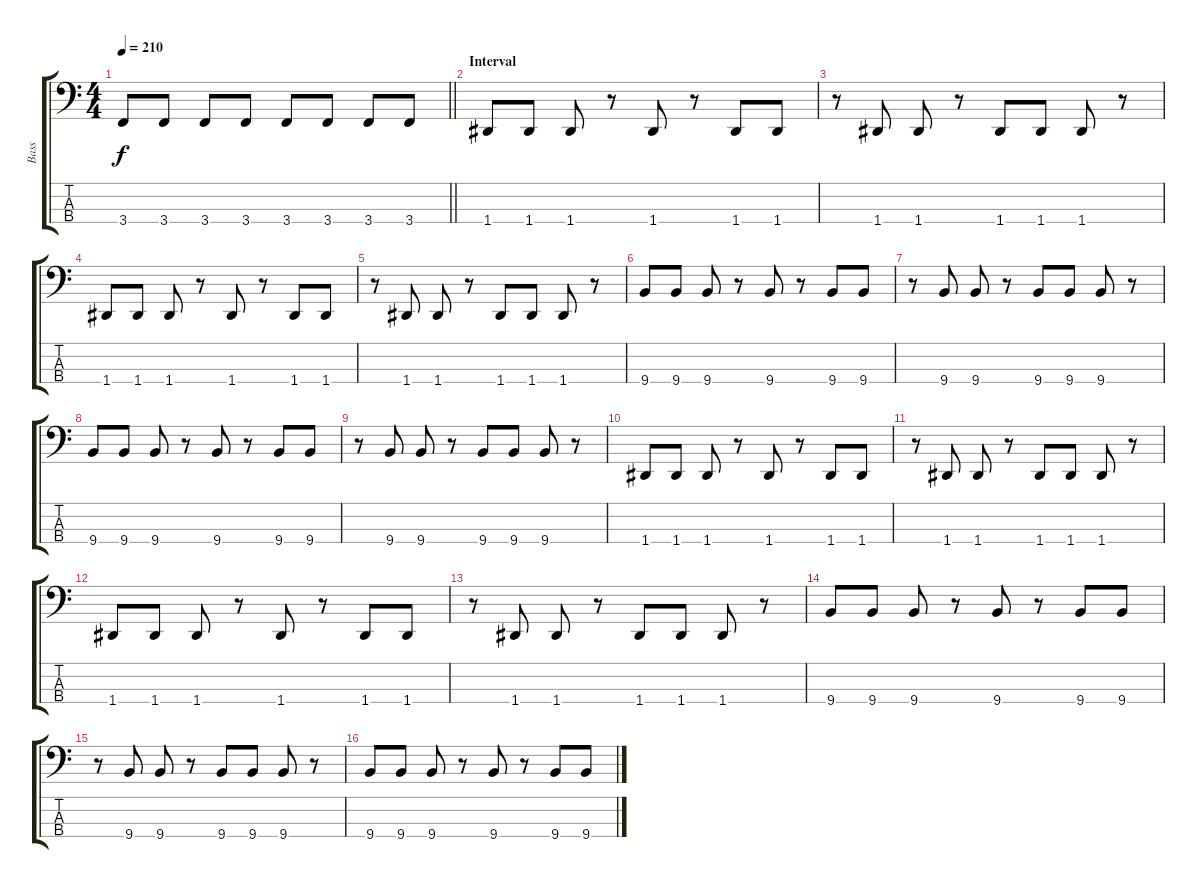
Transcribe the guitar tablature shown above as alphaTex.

\track ("Bass" "Bass") {instrument electricbasspick}
\staff {score tabs}
\tuning (G2 D2 A1 D1) {hide}
\ts (4 4)
\tempo 210
\clef f4
\barLineRight lightlight
\ks c
3.4.8{dy f} 3.4.8 3.4.8 3.4.8 3.4.8 3.4.8 3.4.8 3.4.8 |
\section ("" "Interval")
1.4.8 1.4.8 1.4.8 r.8 1.4.8 r.8 1.4.8 1.4.8 |
r.8 1.4.8 1.4.8 r.8 1.4.8 1.4.8 1.4.8 r.8 |
1.4.8 1.4.8 1.4.8 r.8 1.4.8 r.8 1.4.8 1.4.8 |
r.8 1.4.8 1.4.8 r.8 1.4.8 1.4.8 1.4.8 r.8 |
9.4.8 9.4.8 9.4.8 r.8 9.4.8 r.8 9.4.8 9.4.8 |
r.8 9.4.8 9.4.8 r.8 9.4.8 9.4.8 9.4.8 r.8 |
9.4.8 9.4.8 9.4.8 r.8 9.4.8 r.8 9.4.8 9.4.8 |
r.8 9.4.8 9.4.8 r.8 9.4.8 9.4.8 9.4.8 r.8 |
1.4.8 1.4.8 1.4.8 r.8 1.4.8 r.8 1.4.8 1.4.8 |
r.8 1.4.8 1.4.8 r.8 1.4.8 1.4.8 1.4.8 r.8 |
1.4.8 1.4.8 1.4.8 r.8 1.4.8 r.8 1.4.8 1.4.8 |
r.8 1.4.8 1.4.8 r.8 1.4.8 1.4.8 1.4.8 r.8 |
9.4.8 9.4.8 9.4.8 r.8 9.4.8 r.8 9.4.8 9.4.8 |
r.8 9.4.8 9.4.8 r.8 9.4.8 9.4.8 9.4.8 r.8 |
9.4.8 9.4.8 9.4.8 r.8 9.4.8 r.8 9.4.8 9.4.8
